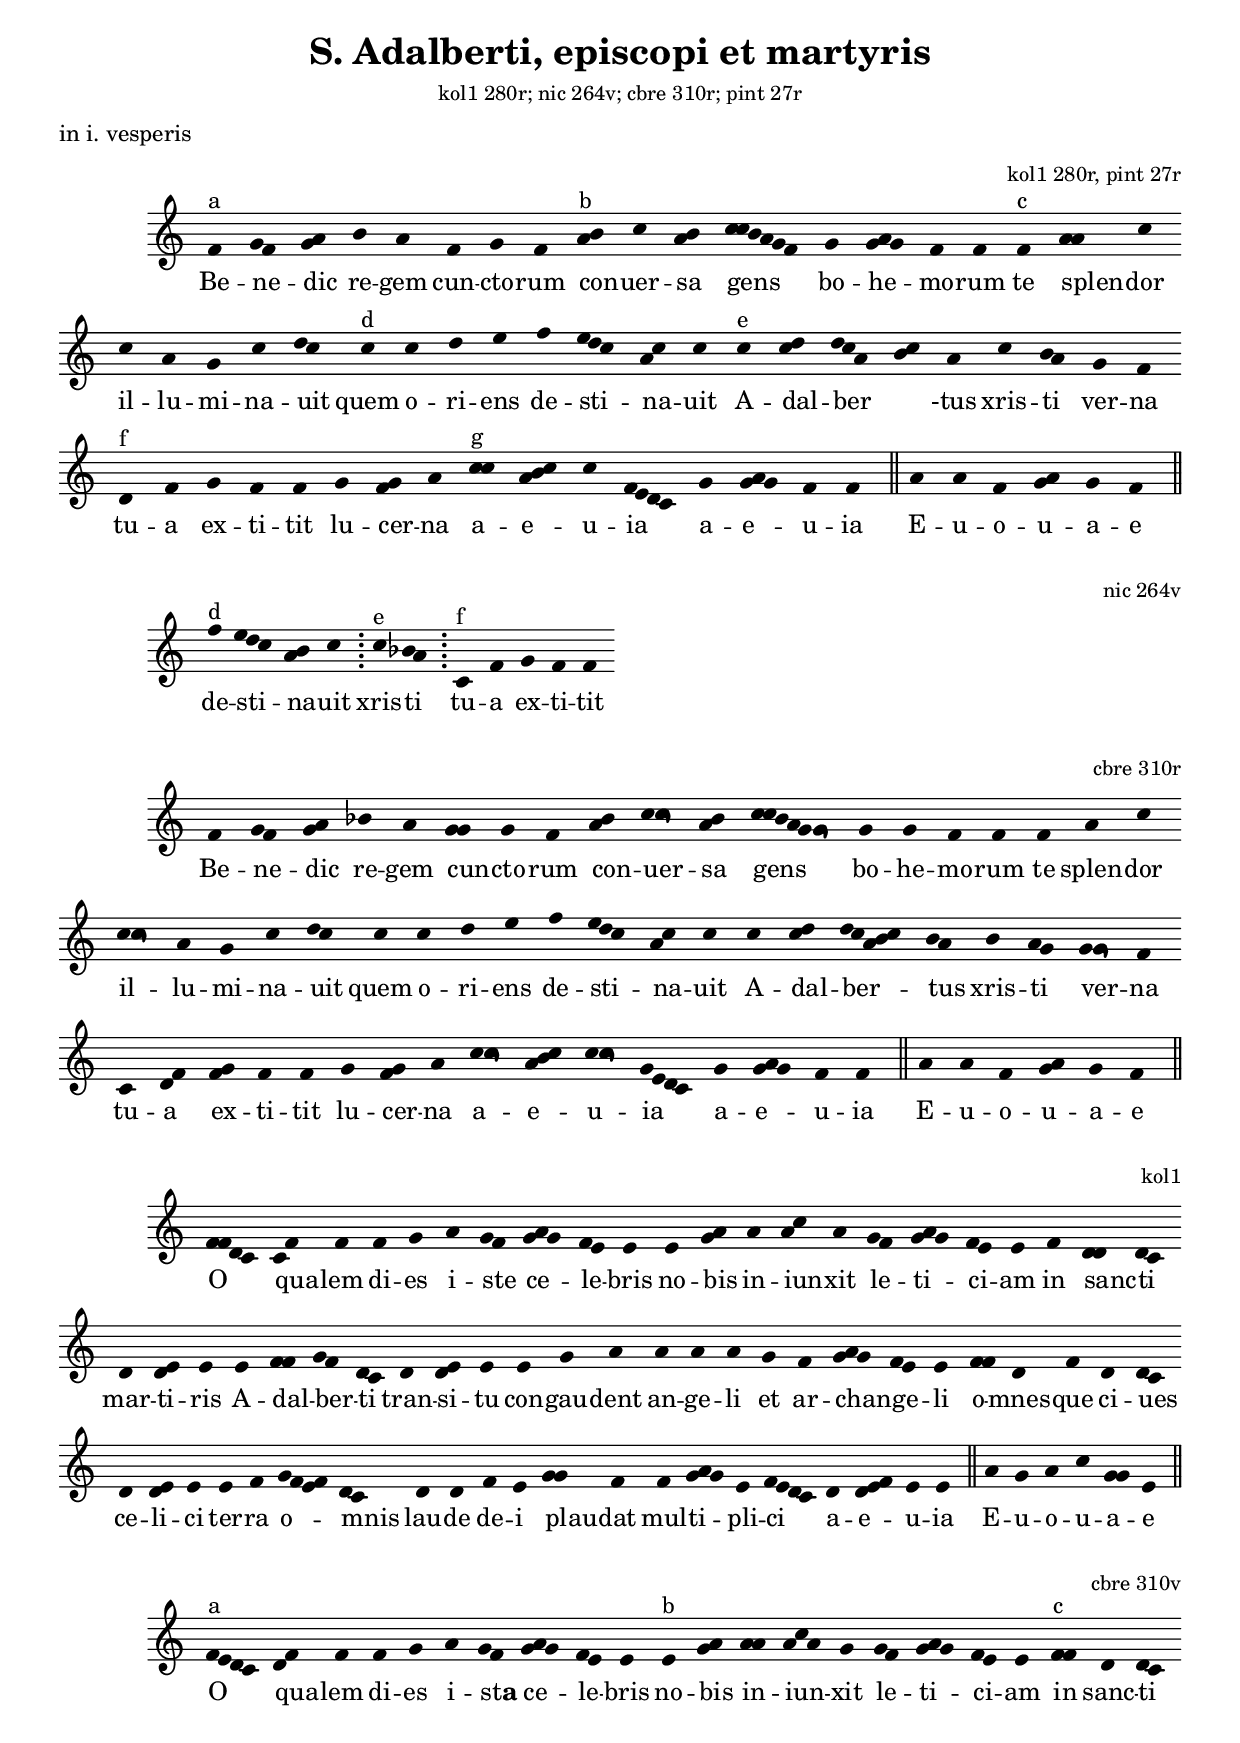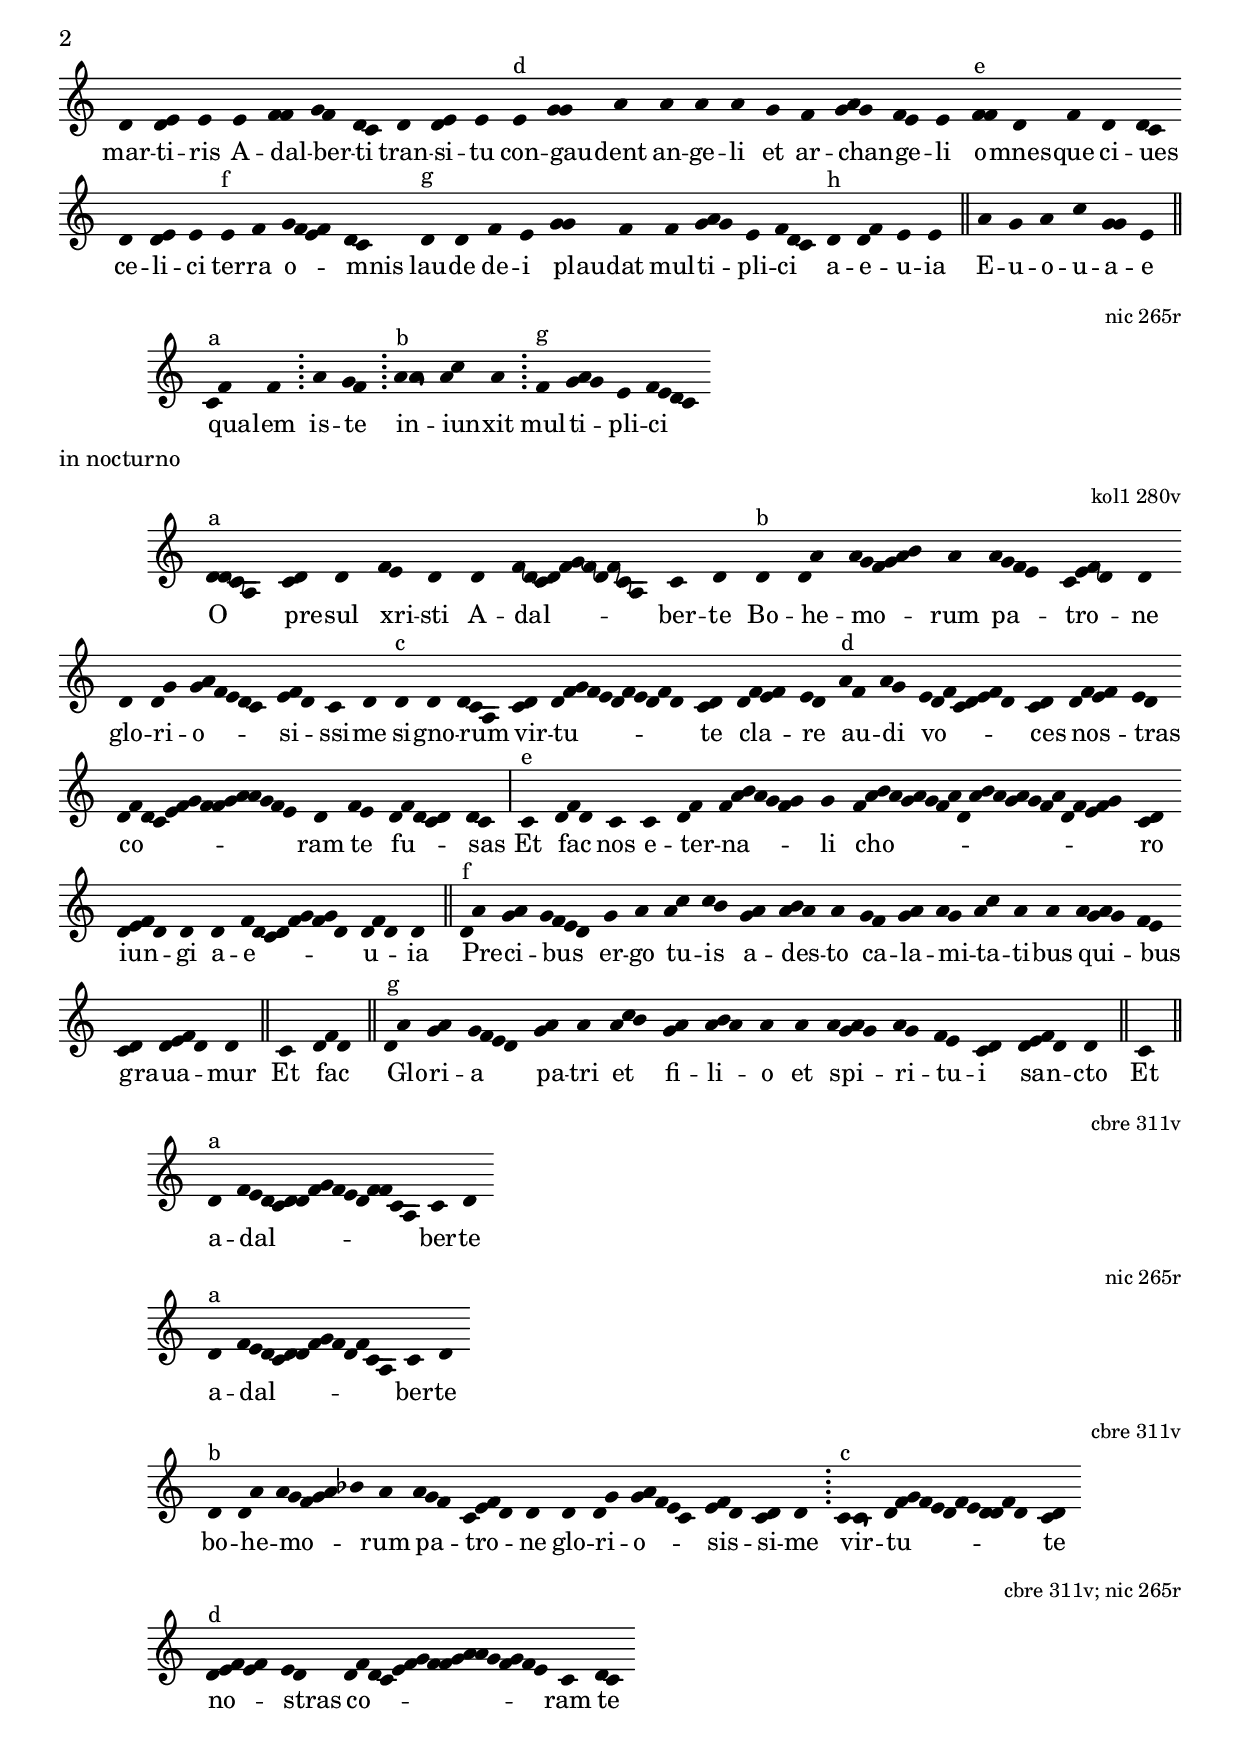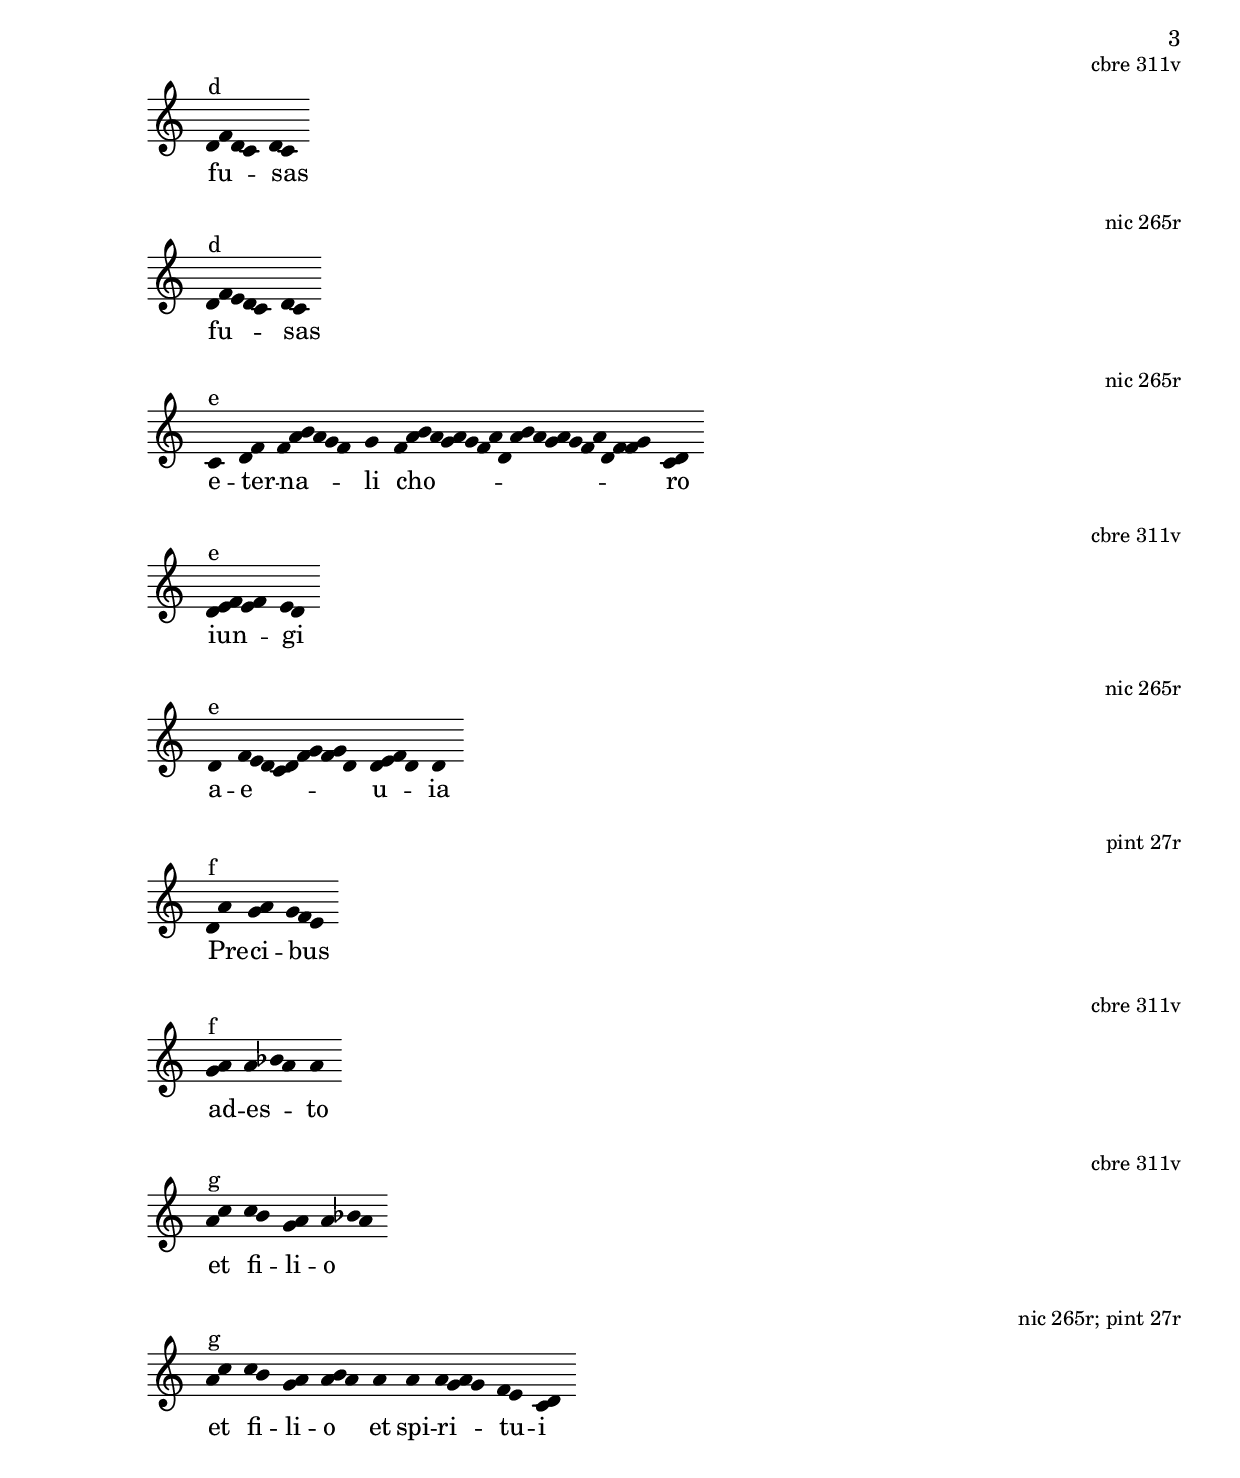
\version "2.19.32"

\include "../lib/synopsis.ily"

\header {
  title = "S. Adalberti, episcopi et martyris"
  fontes = "kol1 280r; nic 264v; cbre 310r; pint 27r"
}

\markup{in i. vesperis}

\version "2.19.32"

\include "../lib/synopsis.ily"

\score {
  \transpose c c' {
    \plainchant
    f^"a" \melisma { g f } \melisma{ g a } \bar "" b a \bar "" f g f \bar ""
    \melisma { a^"b" b } c' \melisma { a b } \bar "" \melisma { c' c' b a g f } \bar "" g \melisma { g a g } f f \bar ""
    f^"c" \bar "" \melisma { a a } \bar "" c' \bar "" c' a g c' \melisma { d' c' } \bar ""
    c'^"d" \bar "" c' d' e' \bar "" f' \melisma { e' d' c' } \melisma { a c' } c' \bar ""
    c'^"e" \melisma { c' d' } \melisma { d' c' a } \melisma { b c' } a \bar "" c' \melisma { b a } \bar "" g f \bar ""
    d^"f" f \bar "" g f f \bar "" g \melisma { f g } a \bar ""
    \melisma { c'^"g" c' } \melisma { a b c' } c' \melisma { f e d c } \bar "" g \melisma { g a g } f f \bar "||"

    a a f \melisma { g a } g f \bar "||"
  }
  \addlyrics {
    Be -- ne -- dic re -- gem cun -- cto -- rum
    con -- uer -- sa gens bo -- he -- mo -- rum
    te splen --  dor il -- lu -- mi -- na -- uit
    quem o -- ri -- ens de -- sti -- na -- uit
    A -- dal -- ber _ -tus xris -- ti ver -- na
    tu -- a ex -- ti -- tit lu -- cer -- na
    a -- e -- u -- ia a -- e -- u -- ia

    E -- u -- o -- u -- a -- e
  }
  \header {
    quid = "antiphona"
    modus = "6+5"
    fontes = "kol1 280r, pint 27r"
  }
}

\score {
  \transpose c c' {
    \plainchant
    f'^"d" \melisma { e' d' c' } \melisma { a b } c' \bar ";"
    c'^"e" \melisma { bes a } \bar ";"
    c^"f" f g f f \bar ""
  }
  \addlyrics {
    de -- sti -- na -- uit
    xris -- ti
    tu -- a ex -- ti -- tit
  }
  \header {
    quid = "antiphona"
    modus = "6+5"
    fontes = "nic 264v"
  }
}

\score {
  \transpose c c' {
    \plainchant
    f \melisma { g f } \melisma{ g a } \bar "" bes! a \bar "" \melisma { g g } g f \bar ""
    \melisma { a b } \melisma { c' \strophicus c' } \melisma { a b } \bar "" \melisma { c' c' b a g \strophicus g } \bar "" g g f f \bar ""
    f \bar "" a c' \bar "" \melisma { c' \strophicus c' } \bar "" a g c' \melisma { d' c' } \bar ""
    c' \bar "" c' d' e' \bar "" f' \melisma { e' d' c' } \melisma { a c' } c' \bar ""
    c' \melisma { c' d' } \melisma { d' c' a b c' } \melisma { b a } \bar "" b \melisma { a g } \bar "" \melisma { g \strophicus g } f \bar ""
    c \melisma { d f } \bar "" \melisma { f g } f f \bar "" g \melisma { f g } a \bar ""
    \melisma { c' \strophicus c' } \melisma { a b c' } \melisma { c' \strophicus c' } \melisma { g e d c } \bar "" g \melisma { g a g } f f \bar "||"

    a a f \melisma { g a } g f \bar "||"
  }
  \addlyrics {
    Be -- ne -- dic re -- gem cun -- cto -- rum
    con -- uer -- sa gens bo -- he -- mo -- rum
    te splen --  dor il -- lu -- mi -- na -- uit
    quem o -- ri -- ens de -- sti -- na -- uit
    A -- dal -- ber -- tus xris -- ti ver -- na
    tu -- a ex -- ti -- tit lu -- cer -- na
    a -- e -- u -- ia a -- e -- u -- ia

    E -- u -- o -- u -- a -- e
  }
  \header {
    quid = "antiphona"
    modus = "6+5"
    fontes = "cbre 310r"
  }
}

\version "2.19.32"

\include "../lib/synopsis.ily"

\score {
  \transpose c c' {
    \plainchant
    \melisma { f f d c } \bar "" \melisma { c f } f \bar "" f g \bar "" a \melisma { g f } \bar "" \melisma { g a g } \melisma { f e } e \bar ""
    e \melisma { g a } \bar "" a \melisma { a c' } a \bar "" \melisma { g f } \melisma { g a g } \melisma { f e } e \bar ""
    f \bar "" \melisma { d d } \melisma { d c } \bar "" d \melisma { d e } e \bar "" e \melisma { f f } \melisma { g f } \melisma { d c } \bar "" d \melisma { d e } e \bar ""
    e g a \bar "" a a a \bar "" g \bar "" f \melisma { g a g } \bar "" \melisma { f e } e \bar ""
    \melisma { f f } d f \bar "" d \melisma { d c } \bar "" d \melisma { d e } e \bar ""
    e f \bar "" \melisma { g f e f } \melisma { d c } \bar ""
    d d \bar "" f e \bar "" \melisma { g g } f \bar "" f \melisma { g a g } e \melisma { f e d c } \bar ""
    d \melisma { d e f } e e \bar "||"

    a g a c' \melisma { g g } e \bar "||"
  }
  \addlyrics {
    O qua -- lem di -- es i -- ste ce -- le -- bris
    no -- bis in -- iun -- xit le -- ti -- ci -- am
    in sanc -- ti mar -- ti -- ris A -- dal -- ber -- ti tran -- si -- tu
    con -- gau -- dent an -- ge -- li et ar -- chan -- ge -- li
    o -- mnes -- que ci -- ues ce -- li -- ci
    ter -- ra o -- mnis
    lau -- de de -- i plau -- dat mul -- ti -- pli -- ci
    a -- e -- u -- ia

    E -- u -- o -- u -- a -- e
  }
  \header {
    quid = "antiphona"
    modus = "4"
    fontes = "kol1"
  }
}

\score {
  \transpose c c' {
    \plainchant
    \melisma { f^"a" e d c } \bar "" \melisma { d f } f \bar "" f g \bar "" a \melisma { g f } \bar "" \melisma { g a g } \melisma { f e } e \bar ""
    e^"b" \melisma { g a } \bar "" \melisma { a a } \melisma { a c' a } g \bar "" \melisma { g f } \melisma { g a g } \melisma { f e } e \bar ""
    \melisma { f^"c" f } \bar "" d \melisma { d c } \bar "" d \melisma { d e } e \bar "" e \melisma { f f } \melisma { g f } \melisma { d c } \bar "" d \melisma { d e } e \bar ""
    e^"d" \melisma { g g } a \bar "" a a a \bar "" g \bar "" f \melisma { g a g } \bar "" \melisma { f e } e \bar ""
    \melisma { f^"e" f } d f \bar "" d \melisma { d c } \bar "" d \melisma { d e } e \bar ""
    e^"f" f \bar "" \melisma { g f e f } \melisma { d c } \bar ""
    d^"g" d \bar "" f e \bar "" \melisma { g g } f \bar "" f \melisma { g a g } e \melisma { f d c } \bar ""
    d^"h" \melisma { d f } e e \bar "||"

    a g a c' \melisma { g g } e \bar "||"
  }
  \addlyrics {
    O qua -- lem di -- es i -- \markup\concat{st\bold{a}} ce -- le -- bris
    no -- bis in -- iun -- xit le -- ti -- ci -- am
    in sanc -- ti mar -- ti -- ris A -- dal -- ber -- ti tran -- si -- tu
    con -- gau -- dent an -- ge -- li et ar -- chan -- ge -- li
    o -- mnes -- que ci -- ues ce -- li -- ci
    ter -- ra o -- mnis
    lau -- de de -- i plau -- dat mul -- ti -- pli -- ci
    a -- e -- u -- ia

    E -- u -- o -- u -- a -- e
  }
  \header {
    quid = "antiphona"
    modus = "4"
    fontes = "cbre 310v"
  }
}

\score {
  \transpose c c' {
    \plainchant
    \melisma { c^"a" f } f \bar ";"
    a \melisma { g f} \bar ";"
    \melisma { a^"b" \strophicus a } \melisma { a c' } a \bar ";"
    f^"g" \melisma { g a g } e \melisma { f e d c }
  }
  \addlyrics {
    qua -- lem
    is -- te
    in -- iun -- xit
    mul -- ti -- pli -- ci
  }
  \header {
    quid = "antiphona"
    modus = "4"
    fontes = "nic 265r"
  }
}


\markup{in nocturno}

\version "2.19.32"

\include "../lib/synopsis.ily"

\score {
  \transpose c c' {
    \plainchant
    \melisma { d^"a" d \tli c \sli a, } \bar "" \melisma { c d } d \bar "" \melisma { f e } d \bar "" d \melisma { f \sli d \tli c d f g \tli f \sli d f \mli c \sli a, } c d \bar ""
    d^"b" \melisma { d a } \melisma { a g f g a b } a \bar "" \melisma { a g f e } \melisma { c e f \sli d } d \bar "" d \melisma { d g } \melisma { g a f e d c } \melisma { e f d } c d \bar ""
    d^"c" d \melisma { d c a, } \bar "" \melisma { c d } \melisma { d f g f e d f e d f d } \melisma { c d } \bar "" \melisma { d f e f } \melisma { e d } \bar ""
    \melisma { a^"d" f } \melisma { a g } \bar "" \melisma { e d f c d e f d } \melisma { c d } \bar "" \melisma { d f e f } \melisma { e d } \bar ""
    \melisma { d f d c e f g f f g a a g f e } d \bar "" \melisma { f e } \bar "" \melisma { d f d c d } \melisma { d c } \bar "|"

    c^"e" \bar "" \melisma { d f d } \bar "" c \bar "" c \melisma { d f } \melisma { f a b a g f g } g \bar "" \melisma { f a b a g a g f a d a b a g a g f a d f e f g } \melisma { c d } \bar "" \melisma { d e f d } d \bar ""
    d \melisma { f d c d f g f g d } \melisma { d f d } d \bar "||"

    \melisma { d^"f" a } \melisma { g a } \melisma { g f e d } \bar "" g a \bar "" \melisma { a c' } \melisma { c' b } \bar ""
    \melisma { g a } \melisma { a b a } a \bar "" \melisma { g f } \melisma { g a } \melisma { a g } \melisma { a c' } a a \bar ""
    \melisma { a g a g } \melisma { f e } \bar "" \melisma { c d } \melisma { d e f d } d \bar "||"

    c \bar "" \melisma { d f d } \bar "||"

    \melisma { d^"g" a } \melisma { g a } \melisma { g f e d } \bar "" \melisma { g a } a \bar "" \melisma { a c' b } \bar "" \melisma { g a } \melisma { a b a } a \bar ""
    a \bar "" \melisma { a g a g } \melisma { a g } \melisma { f e } \melisma { c d } \bar "" \melisma { d e f d } d \bar "||"

    c \bar "||"
  }
  \addlyrics {
    O pre -- sul xri -- sti A -- dal -- ber -- te
    Bo -- he -- mo -- rum pa -- tro -- ne glo -- ri -- o -- si -- ssi -- me
    si -- gno -- rum vir -- tu -- te cla -- re
    au -- di vo -- ces nos -- tras
    co -- ram te fu -- sas

    Et fac nos e -- ter -- na -- li cho -- ro iun -- gi
    a -- e -- u -- ia

    Pre -- ci -- bus er -- go tu -- is
    a -- des -- to ca -- la -- mi -- ta -- ti -- bus
    qui -- bus gra -- ua -- mur

    Et fac

    Glo -- ri -- a pa -- tri et fi -- li -- o
    et spi -- ri -- tu -- i san -- cto

    Et
  }
  \header {
    quid = "responsorium"
    modus = "2+1"
    fontes = "kol1 280v"
  }
}

\score {
  \transpose c c' {
    \plainchant
    d^"a" \melisma { f e d c d d f g f e d f f c a, } c d
  }
  \addlyrics {
    a -- dal -- ber -- te
  }
  \header {
    fontes = "cbre 311v"
  }
}

\score {
  \transpose c c' {
    \plainchant
    d^"a" \melisma { f e d c d d f g f d f c a, } c d
  }
  \addlyrics {
    a -- dal -- ber -- te
  }
  \header {
    fontes = "nic 265r"
  }
}

\score {
  \transpose c c' {
    \plainchant
    d^"b" \melisma { d a } \melisma { a g f g a bes } a \melisma { a g f } \melisma { c e f d } d d \melisma { d g } \melisma { g a f e c } \melisma { e f d } \melisma { c d } d \bar ";"
    \melisma { c^"c" \strophicus c } \melisma { d f g f e d f e d d f d } \melisma { c d }
  }
  \addlyrics {
    bo -- he -- mo -- rum pa -- tro -- ne glo -- ri -- o -- sis -- si -- me
    vir -- tu -- te
  }
  \header {
    fontes = "cbre 311v"
  }
}

\score {
  \transpose c c' {
    \plainchant
    \melisma { d^"d" e f e f } \melisma { e d } \melisma { d f d c e f g f f g a a g f g f e } c \melisma { d c }
  }
  \addlyrics {
    no -- stras co -- ram te
  }
  \header {
    fontes = "cbre 311v; nic 265r"
  }
}

\score {
  \transpose c c' {
    \plainchant
    \melisma { d^"d" f d c } \melisma { d c }
  }
  \addlyrics {
    fu -- sas
  }
  \header {
    fontes = "cbre 311v"
  }
}

\score {
  \transpose c c' {
    \plainchant
    \melisma { d^"d" f e d c } \melisma { d c }
  }
  \addlyrics {
    fu -- sas
  }
  \header {
    fontes = "nic 265r"
  }
}

\score {
  \transpose c c' {
    \plainchant
    c^"e" \melisma { d f } \melisma { f a b a g f } g \melisma { f a b a g a g f a d a b a g a g f a d f f g } \melisma { c d }
  }
  \addlyrics {
    e -- ter -- na -- li cho -- ro
  }
  \header {
    fontes = "nic 265r"
  }
}

\score {
  \transpose c c' {
    \plainchant
    \melisma { d^"e" e f e f } \melisma { e d }
  }
  \addlyrics {
    iun -- gi
  }
  \header {
    fontes = "cbre 311v"
  }
}

\score {
  \transpose c c' {
    \plainchant
    d^"e" \melisma { f e d c d f g f g d } \melisma { d e f d } d
  }
  \addlyrics {
    a -- e -- u -- ia
  }
  \header {
    fontes = "nic 265r"
  }
}

\score {
  \transpose c c' {
    \plainchant
    \melisma { d^"f" a } \melisma { g a } \melisma { g f e }
  }
  \addlyrics {
    Pre -- ci -- bus
  }
  \header {
    fontes = "pint 27r"
  }
}

\score {
  \transpose c c' {
    \plainchant
    \melisma { g^"f" a } \melisma { a bes a } a
  }
  \addlyrics {
    ad -- es -- to
  }
  \header {
    fontes = "cbre 311v"
  }
}

\score {
  \transpose c c' {
    \plainchant
    \melisma { a^"g" c' } \melisma { c' b } \melisma { g a } \melisma { a bes a }
  }
  \addlyrics {
    et fi -- li -- o
  }
  \header {
    fontes = "cbre 311v"
  }
}

\score {
  \transpose c c' {
    \plainchant
    \melisma { a^"g" c' } \melisma { c' b } \melisma { g a } \melisma { a b a } a a \melisma { a g a g } \melisma { f e } \melisma { c d }
  }
  \addlyrics {
    et fi -- li -- o et spi -- ri -- tu -- i
  }
  \header {
    fontes = "nic 265r; pint 27r"
  }
}

